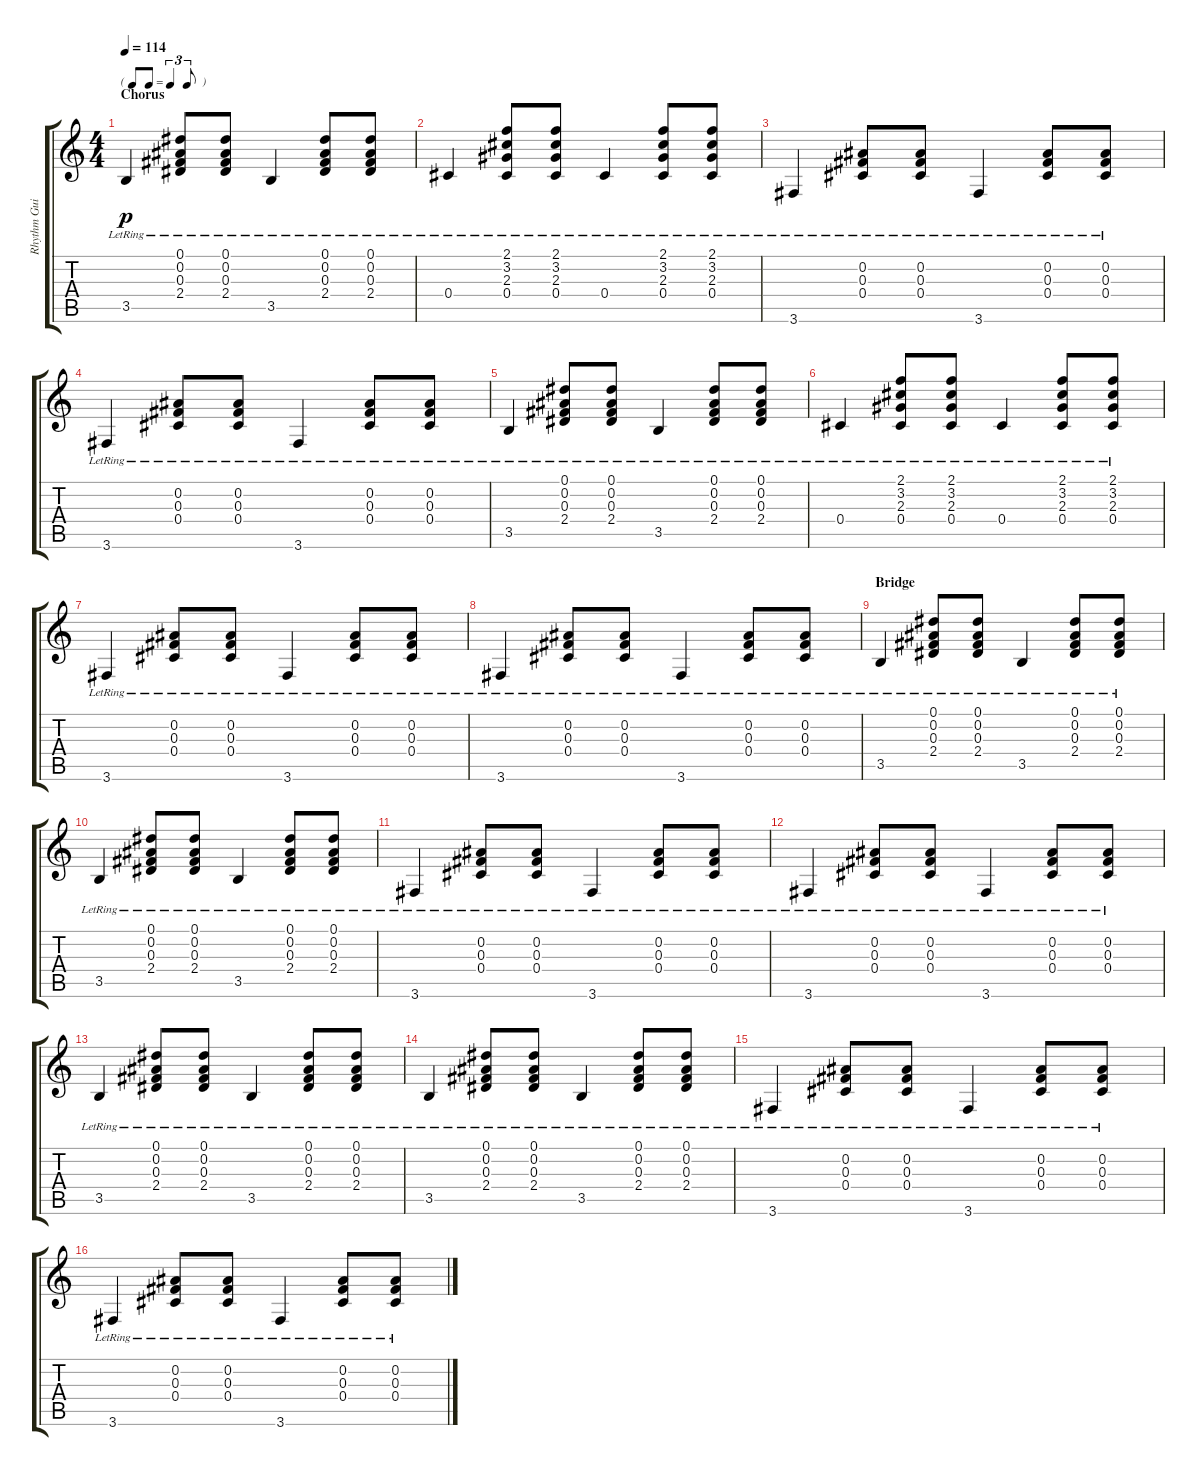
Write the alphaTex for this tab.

\track ("Rhythm Guitar" "Rhythm Gui") {instrument acousticguitarsteel}
\staff {score tabs}
\tuning (Eb4 Bb3 Gb3 Db3 Ab2 Eb2) {hide}
\ts (4 4)
\tf triplet8th
\section ("" "Chorus")
\tempo 114
\clef g2
\ks c
3.5{lr}.4{dy p} (0.1{lr} 0.2{lr} 0.3{lr} 2.4{lr}).8 (0.1{lr} 0.2{lr} 0.3{lr} 2.4{lr}).8 3.5{lr}.4 (0.1{lr} 0.2{lr} 0.3{lr} 2.4{lr}).8 (0.1{lr} 0.2{lr} 0.3{lr} 2.4{lr}).8 |
0.4{lr}.4 (2.1{lr} 3.2{lr} 2.3{lr} 0.4{lr}).8 (2.1{lr} 3.2{lr} 2.3{lr} 0.4{lr}).8 0.4{lr}.4 (2.1{lr} 3.2{lr} 2.3{lr} 0.4{lr}).8 (2.1{lr} 3.2{lr} 2.3{lr} 0.4{lr}).8 |
3.6{lr}.4 (0.2{lr} 0.3{lr} 0.4{lr}).8 (0.2{lr} 0.3{lr} 0.4{lr}).8 3.6{lr}.4 (0.2{lr} 0.3{lr} 0.4{lr}).8 (0.2{lr} 0.3{lr} 0.4{lr}).8 |
3.6{lr}.4 (0.2{lr} 0.3{lr} 0.4{lr}).8 (0.2{lr} 0.3{lr} 0.4{lr}).8 3.6{lr}.4 (0.2{lr} 0.3{lr} 0.4{lr}).8 (0.2{lr} 0.3{lr} 0.4{lr}).8 |
3.5{lr}.4 (0.1{lr} 0.2{lr} 0.3{lr} 2.4{lr}).8 (0.1{lr} 0.2{lr} 0.3{lr} 2.4{lr}).8 3.5{lr}.4 (0.1{lr} 0.2{lr} 0.3{lr} 2.4{lr}).8 (0.1{lr} 0.2{lr} 0.3{lr} 2.4{lr}).8 |
0.4{lr}.4 (2.1{lr} 3.2{lr} 2.3{lr} 0.4{lr}).8 (2.1{lr} 3.2{lr} 2.3{lr} 0.4{lr}).8 0.4{lr}.4 (2.1{lr} 3.2{lr} 2.3{lr} 0.4{lr}).8 (2.1{lr} 3.2{lr} 2.3{lr} 0.4{lr}).8 |
3.6{lr}.4 (0.2{lr} 0.3{lr} 0.4{lr}).8 (0.2{lr} 0.3{lr} 0.4{lr}).8 3.6{lr}.4 (0.2{lr} 0.3{lr} 0.4{lr}).8 (0.2{lr} 0.3{lr} 0.4{lr}).8 |
3.6{lr}.4 (0.2{lr} 0.3{lr} 0.4{lr}).8 (0.2{lr} 0.3{lr} 0.4{lr}).8 3.6{lr}.4 (0.2{lr} 0.3{lr} 0.4{lr}).8 (0.2{lr} 0.3{lr} 0.4{lr}).8 |
\section ("" "Bridge")
3.5{lr}.4 (0.1{lr} 0.2{lr} 0.3{lr} 2.4{lr}).8 (0.1{lr} 0.2{lr} 0.3{lr} 2.4{lr}).8 3.5{lr}.4 (0.1{lr} 0.2{lr} 0.3{lr} 2.4{lr}).8 (0.1{lr} 0.2{lr} 0.3{lr} 2.4{lr}).8 |
3.5{lr}.4 (0.1{lr} 0.2{lr} 0.3{lr} 2.4{lr}).8 (0.1{lr} 0.2{lr} 0.3{lr} 2.4{lr}).8 3.5{lr}.4 (0.1{lr} 0.2{lr} 0.3{lr} 2.4{lr}).8 (0.1{lr} 0.2{lr} 0.3{lr} 2.4{lr}).8 |
3.6{lr}.4 (0.2{lr} 0.3{lr} 0.4{lr}).8 (0.2{lr} 0.3{lr} 0.4{lr}).8 3.6{lr}.4 (0.2{lr} 0.3{lr} 0.4{lr}).8 (0.2{lr} 0.3{lr} 0.4{lr}).8 |
3.6{lr}.4 (0.2{lr} 0.3{lr} 0.4{lr}).8 (0.2{lr} 0.3{lr} 0.4{lr}).8 3.6{lr}.4 (0.2{lr} 0.3{lr} 0.4{lr}).8 (0.2{lr} 0.3{lr} 0.4{lr}).8 |
3.5{lr}.4 (0.1{lr} 0.2{lr} 0.3{lr} 2.4{lr}).8 (0.1{lr} 0.2{lr} 0.3{lr} 2.4{lr}).8 3.5{lr}.4 (0.1{lr} 0.2{lr} 0.3{lr} 2.4{lr}).8 (0.1{lr} 0.2{lr} 0.3{lr} 2.4{lr}).8 |
3.5{lr}.4 (0.1{lr} 0.2{lr} 0.3{lr} 2.4{lr}).8 (0.1{lr} 0.2{lr} 0.3{lr} 2.4{lr}).8 3.5{lr}.4 (0.1{lr} 0.2{lr} 0.3{lr} 2.4{lr}).8 (0.1{lr} 0.2{lr} 0.3{lr} 2.4{lr}).8 |
3.6{lr}.4 (0.2{lr} 0.3{lr} 0.4{lr}).8 (0.2{lr} 0.3{lr} 0.4{lr}).8 3.6{lr}.4 (0.2{lr} 0.3{lr} 0.4{lr}).8 (0.2{lr} 0.3{lr} 0.4{lr}).8 |
3.6{lr}.4 (0.2{lr} 0.3{lr} 0.4{lr}).8 (0.2{lr} 0.3{lr} 0.4{lr}).8 3.6{lr}.4 (0.2{lr} 0.3{lr} 0.4{lr}).8 (0.2{lr} 0.3{lr} 0.4{lr}).8
